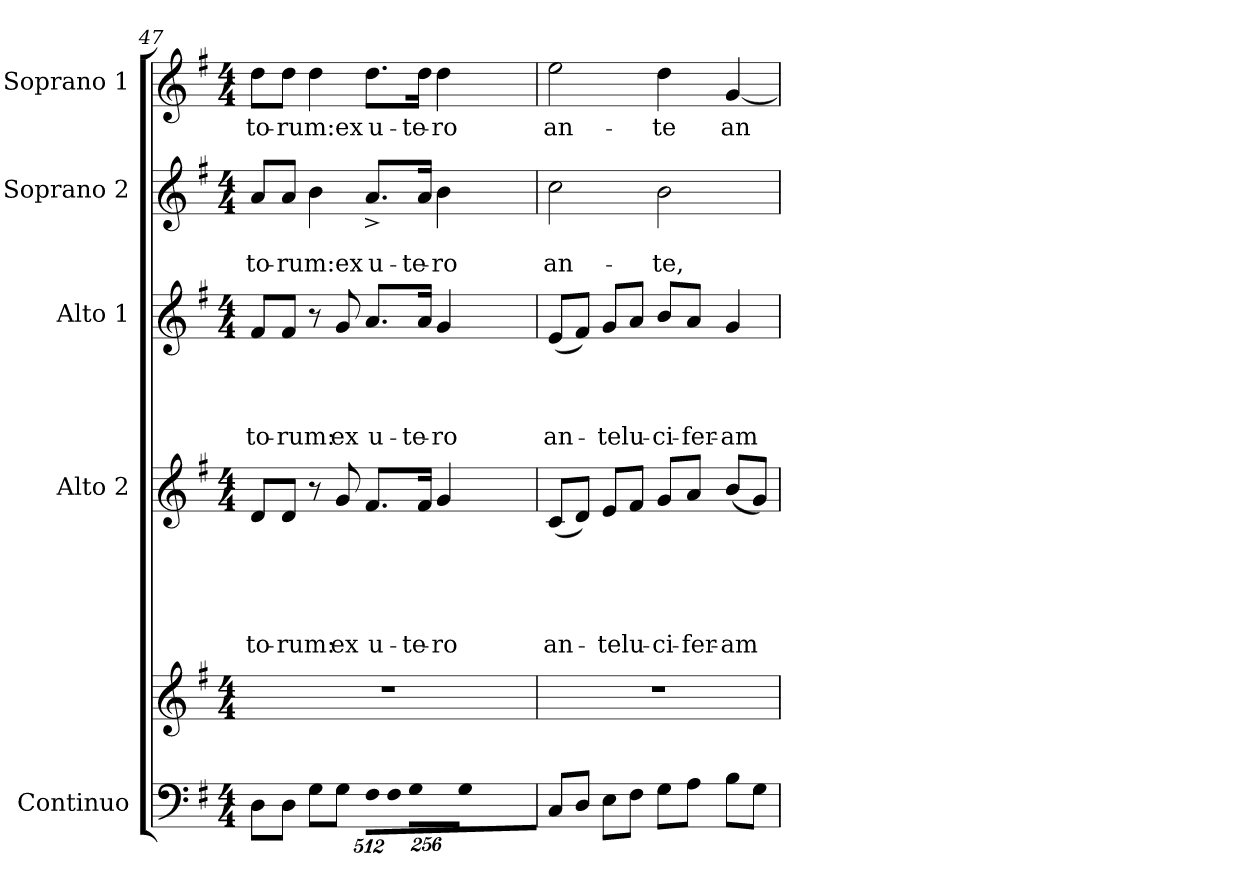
**kern	**kern	**kern	**text	**text	**text	**text	**text	**kern	**text	**text	**text	**text	**kern	**text	**text	**kern	**text
*part5	*part5	*part4	*part4	*part4	*part4	*part4	*part4	*part3	*part3	*part3	*part3	*part3	*part2	*part2	*part2	*part1	*part1
*staff6	*staff5	*staff4	*staff4	*staff4	*staff4	*staff4	*staff4	*staff3	*staff3	*staff3	*staff3	*staff3	*staff2	*staff2	*staff2	*staff1	*staff1
*I"Continuo	*	*I"Alto 2	*	*	*	*	*	*I"Alto 1	*	*	*	*	*I"Soprano 2	*	*	*I"Soprano 1	*
*	*	*I'A. 2	*	*	*	*	*	*I'A. 1	*	*	*	*	*I'S. 2	*	*	*I'S. 1	*
*clefF4	*clefG2	*clefG2	*	*	*	*	*	*clefG2	*	*	*	*	*clefG2	*	*	*clefG2	*
*k[f#]	*k[f#]	*k[f#]	*	*	*	*	*	*k[f#]	*	*	*	*	*k[f#]	*	*	*k[f#]	*
*G:	*G:	*G:	*	*	*	*	*	*G:	*	*	*	*	*G:	*	*	*G:	*
*M4/4	*M4/4	*M4/4	*	*	*	*	*	*M4/4	*	*	*	*	*M4/4	*	*	*M4/4	*
=47	=47	=47	=47	=47	=47	=47	=47	=47	=47	=47	=47	=47	=47	=47	=47	=47	=47
!	!	!	!	!	!	!	!LO:LY:b	!	!	!	!	!LO:LY:b	!	!	!LO:LY:b	!	!LO:LY:b
8D\L	1r	8d/L	.	.	.	.	-to-	8f#/L	.	.	.	-to-	8a/L	.	-to-	8dd\L	-to-
!	!	!	!	!	!	!	!LO:LY:b	!	!	!	!	!LO:LY:b	!	!	!LO:LY:b	!	!LO:LY:b
8D\J	.	8d/J	.	.	.	.	-rum:	8f#/J	.	.	.	-rum:	8a/J	.	-rum:ex	8dd\J	-rum:ex
8G\L	.	8r	.	.	.	.	.	8r	.	.	.	.	4b\	.	.	4dd\	.
!	!	!	!	!	!	!	!LO:LY:b	!	!	!	!	!LO:LY:b	!	!	!	!	!
8G\J	.	8g/	.	.	.	.	ex	8g/	.	.	.	ex	.	.	.	.	.
*Xbrackettup	*	*	*	*	*	*	*	*	*	*	*	*	*	*	*	*	*
!LO:N:vis=8	!	!	!	!	!	!	!LO:LY:b	!	!	!	!	!LO:LY:b	!	!	!LO:LY:b	!	!LO:LY:b
4096%341F#\L	.	8.f#/L	.	.	.	.	u-	8.a/L	.	.	.	u-	8.a^</L	.	u-	8.dd\L	u-
!LO:N:vis=8	!	!	!	!	!	!	!	!	!	!	!	!	!	!	!	!	!
2048%171F#\J	.	.	.	.	.	.	.	.	.	.	.	.	.	.	.	.	.
!LO:N:vis=8	!	!	!	!	!	!	!	!	!	!	!	!	!	!	!	!	!
4096%341G\L	.	.	.	.	.	.	.	.	.	.	.	.	.	.	.	.	.
!	!	!	!	!	!	!	!LO:LY:b	!	!	!	!	!LO:LY:b	!	!	!LO:LY:b	!	!LO:LY:b
.	.	16f#/Jk	.	.	.	.	-te-	16a/Jk	.	.	.	-te-	16a/Jk	.	-te-	16dd\Jk	-te-
!LO:N:vis=8	!	!	!	!	!	!	!LO:LY:b	!	!	!	!	!LO:LY:b	!	!	!LO:LY:b	!	!LO:LY:b
4096%341G\J	.	4g/	.	.	.	.	-ro	4g/	.	.	.	-ro	4b\	.	-ro	4dd\	-ro
8ryy	.	.	.	.	.	.	.	.	.	.	.	.	.	.	.	.	.
32ryy	.	.	.	.	.	.	.	.	.	.	.	.	.	.	.	.	.
128ryy	.	.	.	.	.	.	.	.	.	.	.	.	.	.	.	.	.
512ryy	.	.	.	.	.	.	.	.	.	.	.	.	.	.	.	.	.
2048.ryy	.	.	.	.	.	.	.	.	.	.	.	.	.	.	.	.	.
!!LO:PB:g=z
=48	=48	=48	=48	=48	=48	=48	=48	=48	=48	=48	=48	=48	=48	=48	=48	=48	=48
!	!	!	!	!	!	!	!LO:LY:b	!	!	!	!	!LO:LY:b	!	!	!LO:LY:b	!	!LO:LY:b
8C/L	1r	(<8c/L	.	.	.	.	an-	(<8e/L	.	.	.	an-	2cc\	.	an-	2ee\	an-
8D/J	.	8d/J)	.	.	.	.	.	8f#/J)	.	.	.	.	.	.	.	.	.
!	!	!	!	!	!	!	!LO:LY:b	!	!	!	!	!LO:LY:b	!	!	!	!	!
8E\L	.	8e/L	.	.	.	.	-te	8g/L	.	.	.	-te	.	.	.	.	.
!	!	!	!	!	!	!	!LO:LY:b	!	!	!	!	!LO:LY:b	!	!	!	!	!
8F#\J	.	8f#/J	.	.	.	.	lu-	8a/J	.	.	.	lu-	.	.	.	.	.
!	!	!	!	!	!	!	!LO:LY:b	!	!	!	!	!LO:LY:b	!	!	!LO:LY:b	!	!LO:LY:b
8G\L	.	8g/L	.	.	.	.	-ci-	8b/L	.	.	.	-ci-	2b\	.	-te,	4dd\	-te
!	!	!	!	!	!	!	!LO:LY:b	!	!	!	!	!LO:LY:b	!	!	!	!	!
8A\J	.	8a/J	.	.	.	.	-fer-	8a/J	.	.	.	-fer-	.	.	.	.	.
!	!	!	!	!	!	!	!LO:LY:b	!	!	!	!	!LO:LY:b	!	!	!	!	!LO:LY:b
8B\L	.	(<8b/L	.	.	.	.	-am	4g/	.	.	.	-am	.	.	.	[<4g/	an-
8G\J	.	8g/J)	.	.	.	.	.	.	.	.	.	.	.	.	.	.	.
=	=	=	=	=	=	=	=	=	=	=	=	=	=	=	=	=	=
*-	*-	*-	*-	*-	*-	*-	*-	*-	*-	*-	*-	*-	*-	*-	*-	*-	*-
